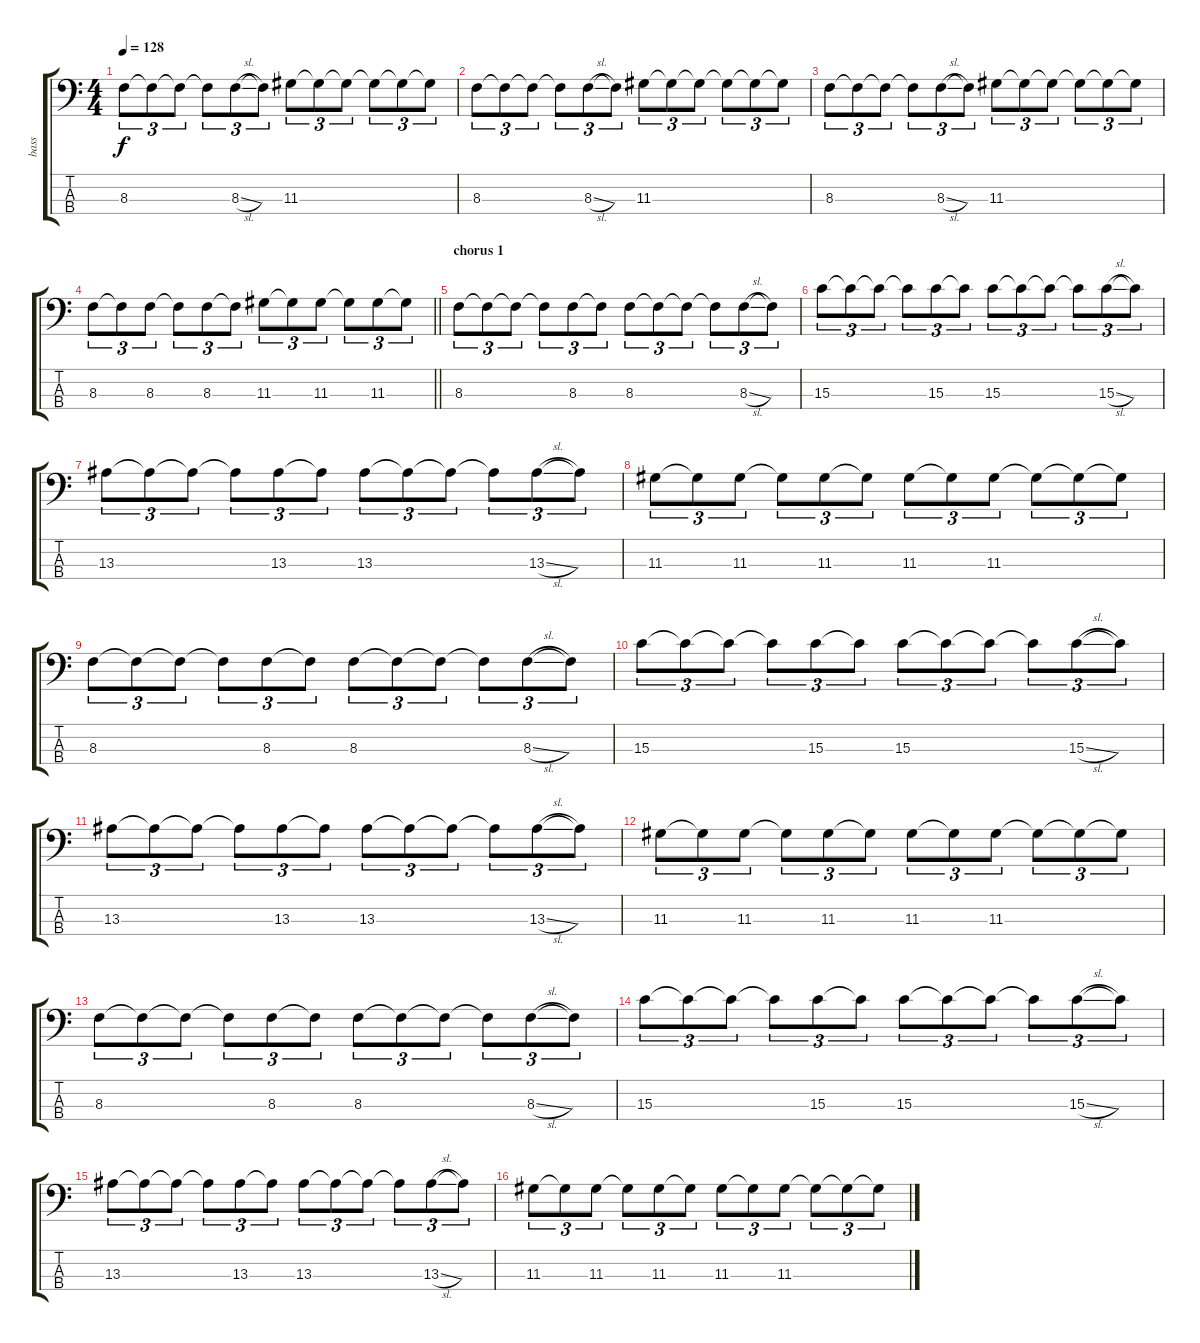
\track ("bass " "bass ") {instrument electricguitarjazz}
\staff {score tabs}
\tuning (G2 D2 A1 E1) {hide}
\ts (4 4)
\tempo 128
\clef f4
\ks c
8.3.8{tu (3 2) dy f} 8.3{t}.8{tu (3 2)} 8.3{t}.8{tu (3 2)} 8.3{t}.8{tu (3 2)} 8.3{sl}.8{tu (3 2)} 8.3{t}.8{tu (3 2)} 11.3.8{tu (3 2)} 11.3{t}.8{tu (3 2)} 11.3{t}.8{tu (3 2)} 11.3{t}.8{tu (3 2)} 11.3{t}.8{tu (3 2)} 11.3{t}.8{tu (3 2)} |
8.3.8{tu (3 2)} 8.3{t}.8{tu (3 2)} 8.3{t}.8{tu (3 2)} 8.3{t}.8{tu (3 2)} 8.3{sl}.8{tu (3 2)} 8.3{t}.8{tu (3 2)} 11.3.8{tu (3 2)} 11.3{t}.8{tu (3 2)} 11.3{t}.8{tu (3 2)} 11.3{t}.8{tu (3 2)} 11.3{t}.8{tu (3 2)} 11.3{t}.8{tu (3 2)} |
8.3.8{tu (3 2)} 8.3{t}.8{tu (3 2)} 8.3{t}.8{tu (3 2)} 8.3{t}.8{tu (3 2)} 8.3{sl}.8{tu (3 2)} 8.3{t}.8{tu (3 2)} 11.3.8{tu (3 2)} 11.3{t}.8{tu (3 2)} 11.3{t}.8{tu (3 2)} 11.3{t}.8{tu (3 2)} 11.3{t}.8{tu (3 2)} 11.3{t}.8{tu (3 2)} |
\barLineRight lightlight
8.3.8{tu (3 2)} 8.3{t}.8{tu (3 2)} 8.3.8{tu (3 2)} 8.3{t}.8{tu (3 2)} 8.3.8{tu (3 2)} 8.3{t}.8{tu (3 2)} 11.3.8{tu (3 2)} 11.3{t}.8{tu (3 2)} 11.3.8{tu (3 2)} 11.3{t}.8{tu (3 2)} 11.3.8{tu (3 2)} 11.3{t}.8{tu (3 2)} |
\section ("" "chorus 1")
8.3.8{tu (3 2)} 8.3{t}.8{tu (3 2)} 8.3{t}.8{tu (3 2)} 8.3{t}.8{tu (3 2)} 8.3.8{tu (3 2)} 8.3{t}.8{tu (3 2)} 8.3.8{tu (3 2)} 8.3{t}.8{tu (3 2)} 8.3{t}.8{tu (3 2)} 8.3{t}.8{tu (3 2)} 8.3{sl}.8{tu (3 2)} 8.3{t}.8{tu (3 2)} |
15.3.8{tu (3 2)} 15.3{t}.8{tu (3 2)} 15.3{t}.8{tu (3 2)} 15.3{t}.8{tu (3 2)} 15.3.8{tu (3 2)} 15.3{t}.8{tu (3 2)} 15.3.8{tu (3 2)} 15.3{t}.8{tu (3 2)} 15.3{t}.8{tu (3 2)} 15.3{t}.8{tu (3 2)} 15.3{sl}.8{tu (3 2)} 15.3{t}.8{tu (3 2)} |
13.3.8{tu (3 2)} 13.3{t}.8{tu (3 2)} 13.3{t}.8{tu (3 2)} 13.3{t}.8{tu (3 2)} 13.3.8{tu (3 2)} 13.3{t}.8{tu (3 2)} 13.3.8{tu (3 2)} 13.3{t}.8{tu (3 2)} 13.3{t}.8{tu (3 2)} 13.3{t}.8{tu (3 2)} 13.3{sl}.8{tu (3 2)} 13.3{t}.8{tu (3 2)} |
11.3.8{tu (3 2)} 11.3{t}.8{tu (3 2)} 11.3.8{tu (3 2)} 11.3{t}.8{tu (3 2)} 11.3.8{tu (3 2)} 11.3{t}.8{tu (3 2)} 11.3.8{tu (3 2)} 11.3{t}.8{tu (3 2)} 11.3.8{tu (3 2)} 11.3{t}.8{tu (3 2)} 11.3{t}.8{tu (3 2)} 11.3{t}.8{tu (3 2)} |
8.3.8{tu (3 2)} 8.3{t}.8{tu (3 2)} 8.3{t}.8{tu (3 2)} 8.3{t}.8{tu (3 2)} 8.3.8{tu (3 2)} 8.3{t}.8{tu (3 2)} 8.3.8{tu (3 2)} 8.3{t}.8{tu (3 2)} 8.3{t}.8{tu (3 2)} 8.3{t}.8{tu (3 2)} 8.3{sl}.8{tu (3 2)} 8.3{t}.8{tu (3 2)} |
15.3.8{tu (3 2)} 15.3{t}.8{tu (3 2)} 15.3{t}.8{tu (3 2)} 15.3{t}.8{tu (3 2)} 15.3.8{tu (3 2)} 15.3{t}.8{tu (3 2)} 15.3.8{tu (3 2)} 15.3{t}.8{tu (3 2)} 15.3{t}.8{tu (3 2)} 15.3{t}.8{tu (3 2)} 15.3{sl}.8{tu (3 2)} 15.3{t}.8{tu (3 2)} |
13.3.8{tu (3 2)} 13.3{t}.8{tu (3 2)} 13.3{t}.8{tu (3 2)} 13.3{t}.8{tu (3 2)} 13.3.8{tu (3 2)} 13.3{t}.8{tu (3 2)} 13.3.8{tu (3 2)} 13.3{t}.8{tu (3 2)} 13.3{t}.8{tu (3 2)} 13.3{t}.8{tu (3 2)} 13.3{sl}.8{tu (3 2)} 13.3{t}.8{tu (3 2)} |
11.3.8{tu (3 2)} 11.3{t}.8{tu (3 2)} 11.3.8{tu (3 2)} 11.3{t}.8{tu (3 2)} 11.3.8{tu (3 2)} 11.3{t}.8{tu (3 2)} 11.3.8{tu (3 2)} 11.3{t}.8{tu (3 2)} 11.3.8{tu (3 2)} 11.3{t}.8{tu (3 2)} 11.3{t}.8{tu (3 2)} 11.3{t}.8{tu (3 2)} |
8.3.8{tu (3 2)} 8.3{t}.8{tu (3 2)} 8.3{t}.8{tu (3 2)} 8.3{t}.8{tu (3 2)} 8.3.8{tu (3 2)} 8.3{t}.8{tu (3 2)} 8.3.8{tu (3 2)} 8.3{t}.8{tu (3 2)} 8.3{t}.8{tu (3 2)} 8.3{t}.8{tu (3 2)} 8.3{sl}.8{tu (3 2)} 8.3{t}.8{tu (3 2)} |
15.3.8{tu (3 2)} 15.3{t}.8{tu (3 2)} 15.3{t}.8{tu (3 2)} 15.3{t}.8{tu (3 2)} 15.3.8{tu (3 2)} 15.3{t}.8{tu (3 2)} 15.3.8{tu (3 2)} 15.3{t}.8{tu (3 2)} 15.3{t}.8{tu (3 2)} 15.3{t}.8{tu (3 2)} 15.3{sl}.8{tu (3 2)} 15.3{t}.8{tu (3 2)} |
13.3.8{tu (3 2)} 13.3{t}.8{tu (3 2)} 13.3{t}.8{tu (3 2)} 13.3{t}.8{tu (3 2)} 13.3.8{tu (3 2)} 13.3{t}.8{tu (3 2)} 13.3.8{tu (3 2)} 13.3{t}.8{tu (3 2)} 13.3{t}.8{tu (3 2)} 13.3{t}.8{tu (3 2)} 13.3{sl}.8{tu (3 2)} 13.3{t}.8{tu (3 2)} |
11.3.8{tu (3 2)} 11.3{t}.8{tu (3 2)} 11.3.8{tu (3 2)} 11.3{t}.8{tu (3 2)} 11.3.8{tu (3 2)} 11.3{t}.8{tu (3 2)} 11.3.8{tu (3 2)} 11.3{t}.8{tu (3 2)} 11.3.8{tu (3 2)} 11.3{t}.8{tu (3 2)} 11.3{t}.8{tu (3 2)} 11.3{t}.8{tu (3 2)}
